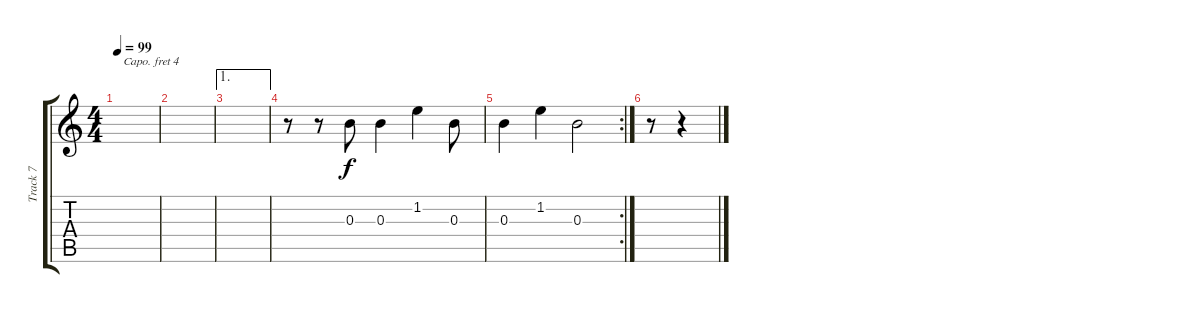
\track ("Track 7" "Track 7") {instrument acousticguitarsteel}
\staff {score tabs}
\capo 4
\tuning (E4 B3 G3 D3 A2 E2) {hide}
\ts (4 4)
\tempo 99
\clef g2
\ks c
|
|
\ae 1
|
r.8 r.8 0.3.8 0.3.4 1.2.4 0.3.8 |
\rc 2
0.3.4 1.2.4 0.3.2 |
r.8 r.4
